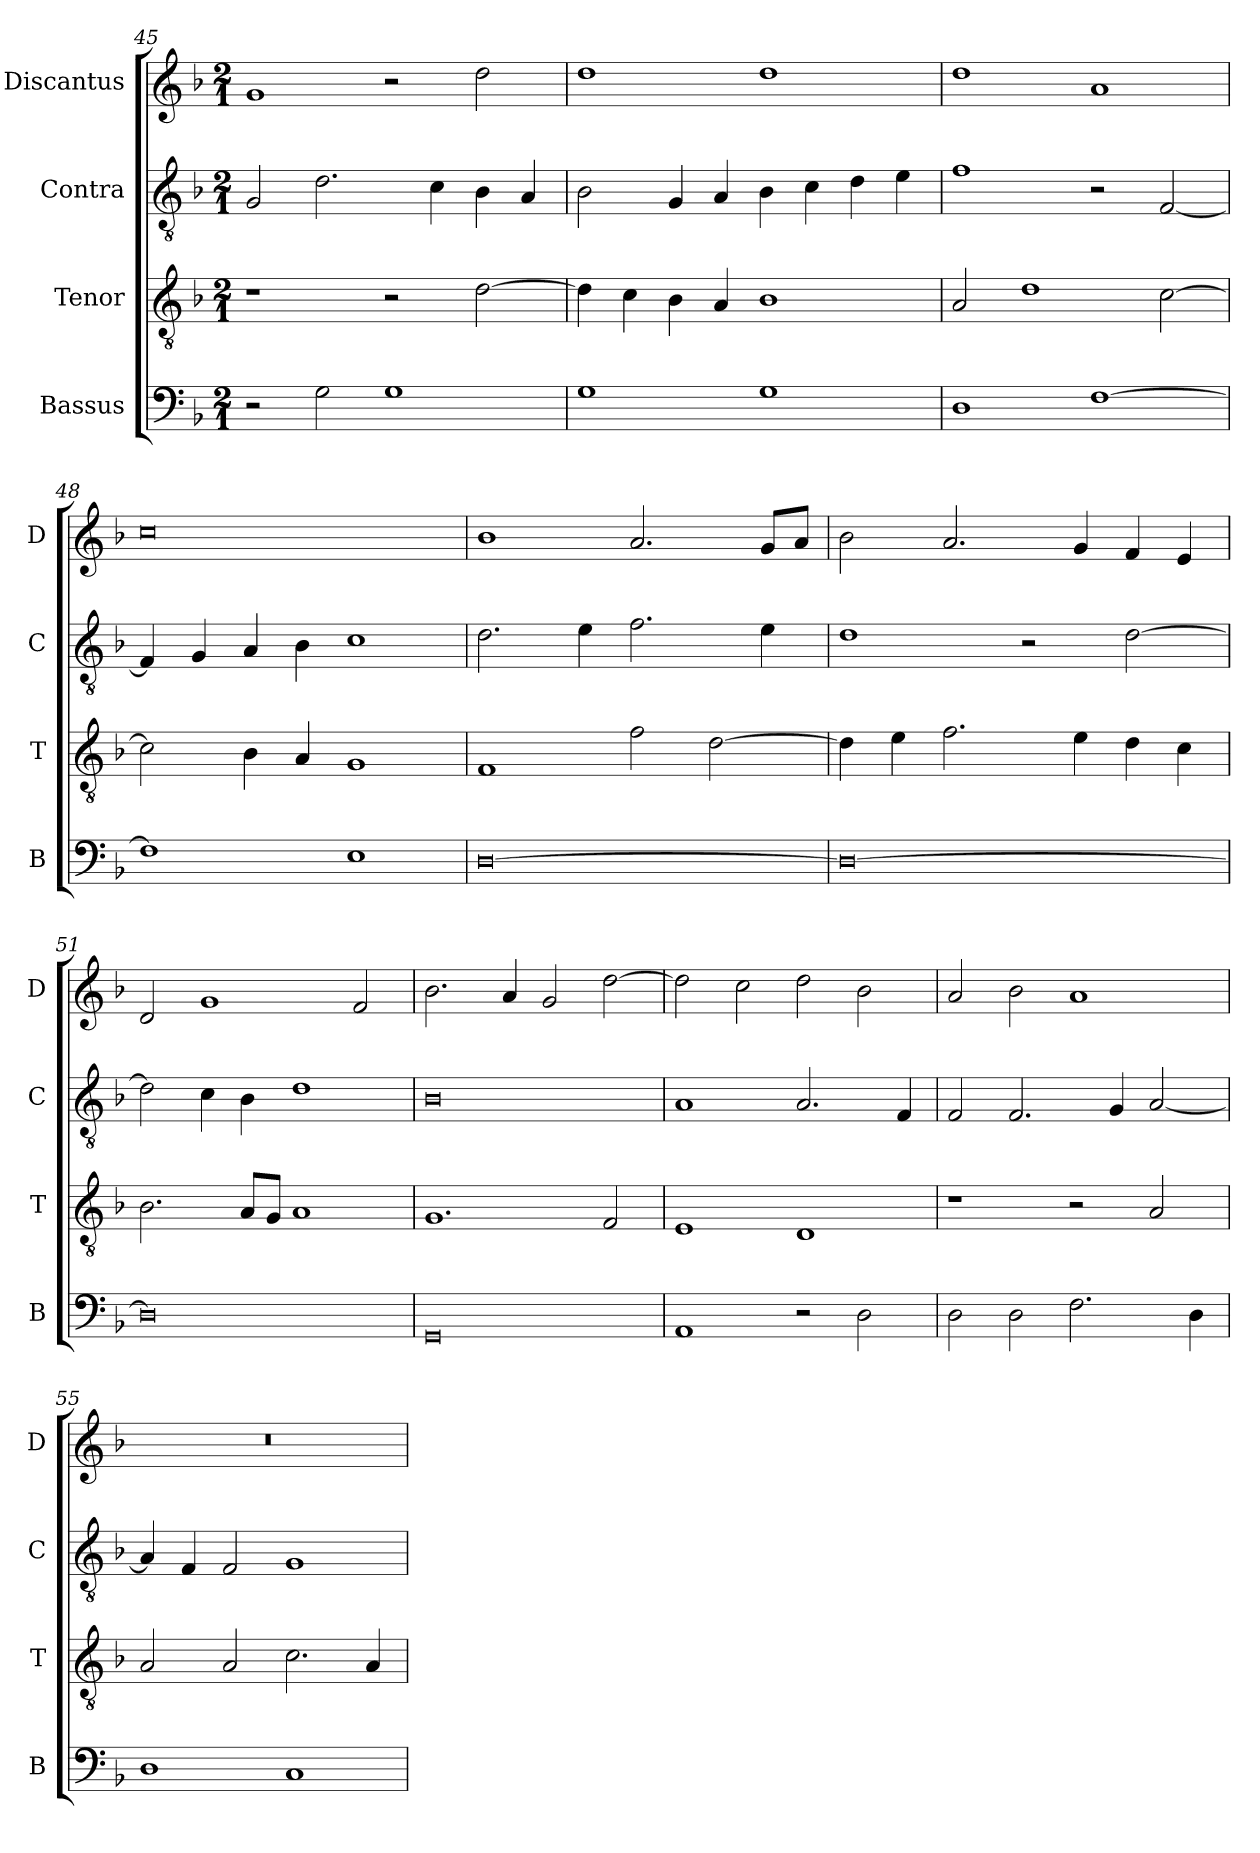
**kern	**kern	**kern	**kern
*part4	*part3	*part2	*part1
*staff4	*staff3	*staff2	*staff1
*I"Bassus	*I"Tenor	*I"Contra	*I"Discantus
*I'B	*I'T	*I'C	*I'D
*clefF4	*clefGv2	*clefGv2	*clefG2
*k[b-]	*k[b-]	*k[b-]	*k[b-]
*M2/1	*M2/1	*M2/1	*M2/1
=45	=45	=45	=45
2r	1r	2G/	1g
2G\	.	2.d\	.
1G	2r	.	2r
.	.	4c\	.
.	[2d\	4B-\	2dd\
.	.	4A/	.
=46	=46	=46	=46
1G	4d\]	2B-\	1dd
.	4c\	.	.
.	4B-\	4G/	.
.	4A/	4A/	.
1G	1B-	4B-\	1dd
.	.	4c\	.
.	.	4d\	.
.	.	4e\	.
=47	=47	=47	=47
1D	2A/	1f	1dd
.	1d	.	.
[1F	.	2r	1a
.	[2c\	[2F/	.
=48	=48	=48	=48
1F]	2c\]	4F/]	0cc
.	.	4G/	.
.	4B-\	4A/	.
.	4A/	4B-\	.
1E	1G	1c	.
=49	=49	=49	=49
[0D	1F	2.d\	1b-
.	.	4e\	.
.	2f\	2.f\	2.a/
.	[2d\	.	.
.	.	4e\	8g/L
.	.	.	8a/J
=50	=50	=50	=50
0D_	4d\]	1d	2b-\
.	4e\	.	.
.	2.f\	.	2.a/
.	.	2r	.
.	4e\	.	4g/
.	4d\	[2d\	4f/
.	4c\	.	4e/
=51	=51	=51	=51
0D]	2.B-\	2d\]	2d/
.	.	4c\	1g
.	8A/L	4B-\	.
.	8G/J	.	.
.	1A	1d	.
.	.	.	2f/
=52	=52	=52	=52
0GG	1.G	0B-	2.b-\
.	.	.	4a/
.	.	.	2g/
.	2F/	.	[2dd\
=53	=53	=53	=53
1AA	1E	1A	2dd\]
.	.	.	2cc\
2r	1D	2.A/	2dd\
2D\	.	.	2b-\
.	.	4F/	.
=54	=54	=54	=54
2D\	1r	2F/	2a/
2D\	.	2.F/	2b-\
2.F\	2r	.	1a
.	.	4G/	.
.	2A/	[2A/	.
4D\	.	.	.
=55	=55	=55	=55
1D	2A/	4A/]	0r
.	.	4F/	.
.	2A/	2F/	.
1C	2.c\	1G	.
.	4A/	.	.
=	=	=	=
*-	*-	*-	*-
